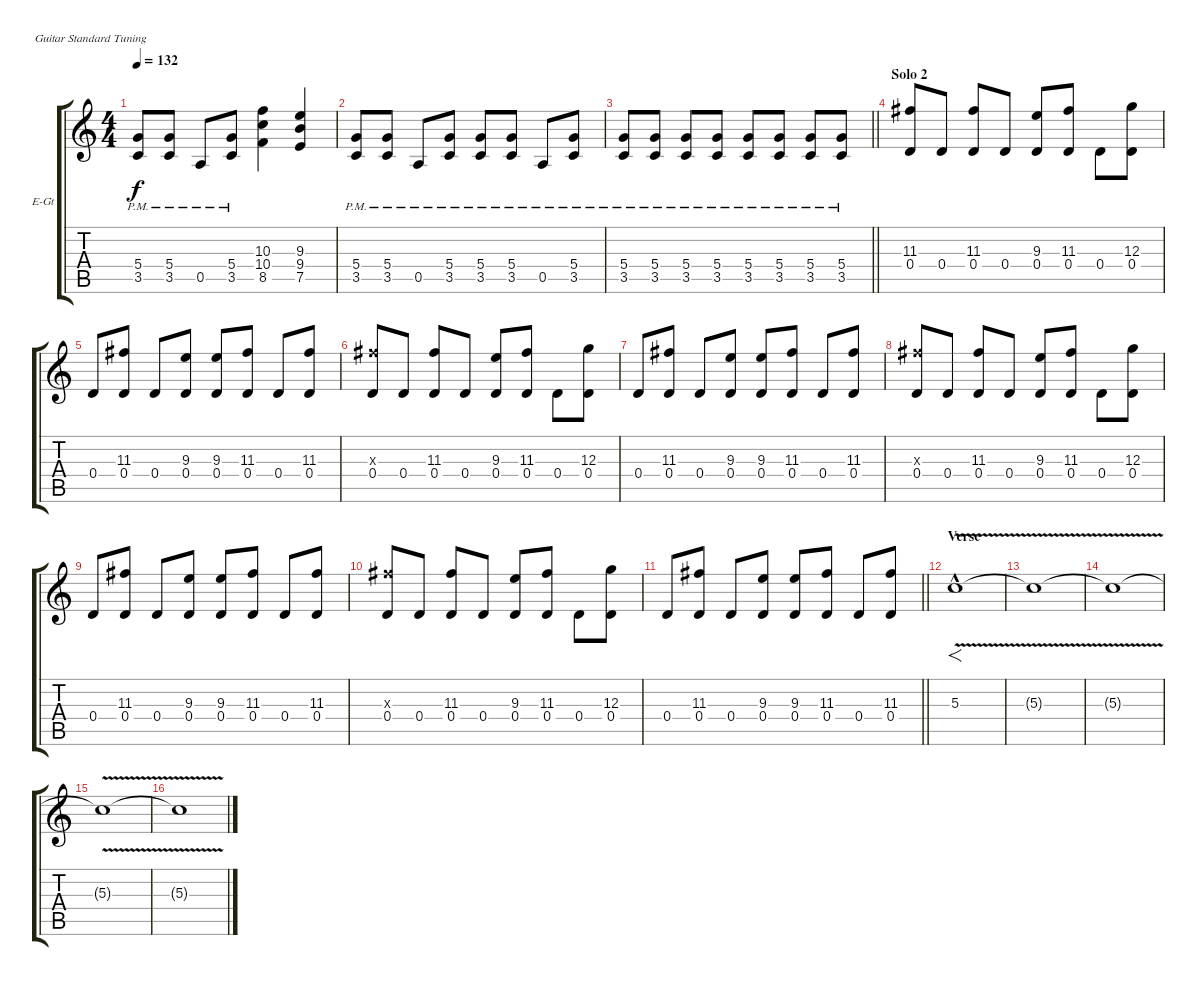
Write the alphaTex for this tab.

\bracketExtendMode groupsimilarinstruments
\firstSystemTrackNameOrientation horizontal
\otherSystemsTrackNameOrientation horizontal
\track ("Guitar 1" "E-Gt") {instrument overdrivenguitar}
\staff {score tabs}
\tuning (E4 B3 G3 D3 A2 E2)
\ts (4 4)
\tempo 132
\clef g2
\ks c
(5.4{pm} 3.5{pm}).8{dy f} (5.4{pm} 3.5{pm}).8 0.5{pm}.8 (5.4{pm} 3.5{pm}).8 (10.3 10.4 8.5).4 (9.3 9.4 7.5).4 |
(5.4{pm} 3.5{pm}).8 (5.4{pm} 3.5{pm}).8 0.5{pm}.8 (5.4{pm} 3.5{pm}).8 (5.4{pm} 3.5{pm}).8 (5.4{pm} 3.5{pm}).8 0.5{pm}.8 (5.4{pm} 3.5{pm}).8 |
\barLineRight lightlight
(5.4{pm} 3.5{pm}).8 (5.4{pm} 3.5{pm}).8 (5.4{pm} 3.5{pm}).8 (5.4{pm} 3.5{pm}).8 (5.4{pm} 3.5{pm}).8 (5.4{pm} 3.5{pm}).8 (5.4{pm} 3.5{pm}).8 (5.4{pm} 3.5{pm}).8 |
\section ("" "Solo 2")
(11.3 0.4).8 0.4.8 (11.3 0.4).8 0.4.8 (9.3 0.4).8 (11.3 0.4).8 0.4.8 (12.3 0.4).8 |
0.4.8 (11.3 0.4).8 0.4.8 (9.3 0.4).8 (9.3 0.4).8 (11.3 0.4).8 0.4.8 (11.3 0.4).8 |
(11.3{x} 0.4).8 0.4.8 (11.3 0.4).8 0.4.8 (9.3 0.4).8 (11.3 0.4).8 0.4.8 (12.3 0.4).8 |
0.4.8 (11.3 0.4).8 0.4.8 (9.3 0.4).8 (9.3 0.4).8 (11.3 0.4).8 0.4.8 (11.3 0.4).8 |
(11.3{x} 0.4).8 0.4.8 (11.3 0.4).8 0.4.8 (9.3 0.4).8 (11.3 0.4).8 0.4.8 (12.3 0.4).8 |
0.4.8 (11.3 0.4).8 0.4.8 (9.3 0.4).8 (9.3 0.4).8 (11.3 0.4).8 0.4.8 (11.3 0.4).8 |
(11.3{x} 0.4).8 0.4.8 (11.3 0.4).8 0.4.8 (9.3 0.4).8 (11.3 0.4).8 0.4.8 (12.3 0.4).8 |
\barLineRight lightlight
0.4.8 (11.3 0.4).8 0.4.8 (9.3 0.4).8 (9.3 0.4).8 (11.3 0.4).8 0.4.8 (11.3 0.4).8 |
\section ("" "Verse")
5.3{v hac}.1{f} |
5.3{v t}.1 |
5.3{v t}.1 |
5.3{v t}.1 |
5.3{v t}.1
